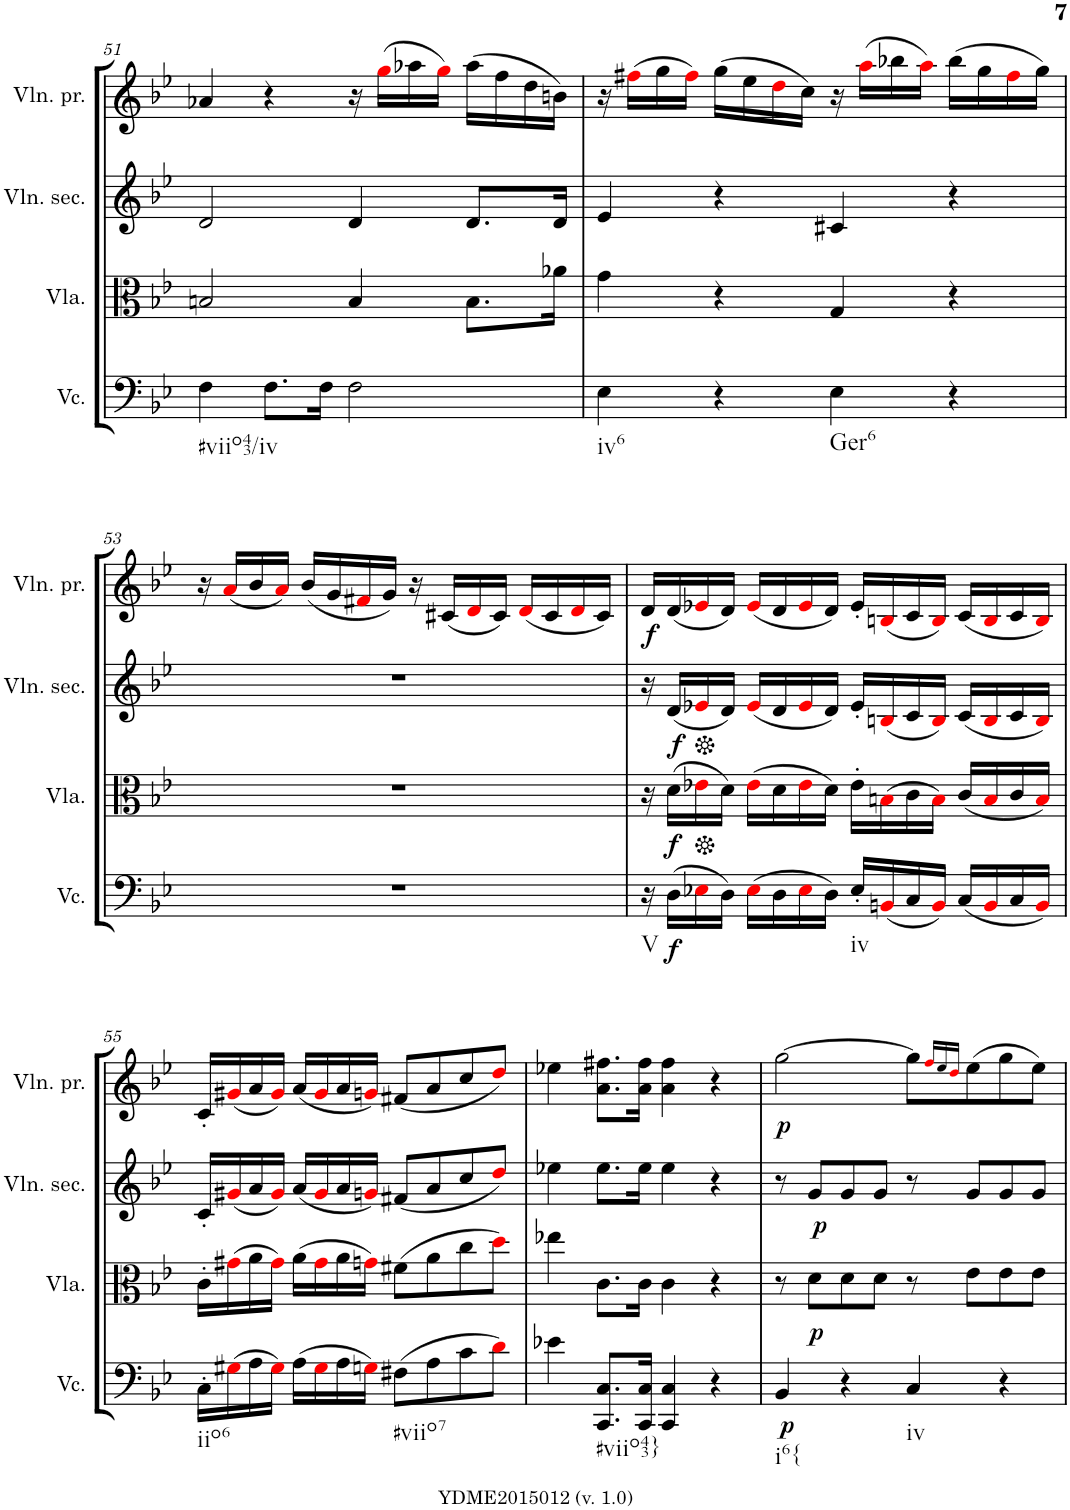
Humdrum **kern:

**kern	**dynam	**kern	**dynam	**kern	**dynam	**kern	**dynam
*part4	*part4	*part3	*part3	*part2	*part2	*part1	*part1
*staff4	*staff4	*staff3	*staff3	*staff2	*staff2	*staff1	*staff1
*I"Violoncelle	*	*I"Viola	*	*I"Violino secondo	*	*I"Violino primo	*
*I'Vc.	*	*I'Vla.	*	*I'Vln. sec.	*	*I'Vln. pr.	*
!!LO:PB:g=z
*clefF4	*	*clefC3	*	*clefG2	*	*clefG2	*
*k[b-e-]	*	*k[b-e-]	*	*k[b-e-]	*	*k[b-e-]	*
*B-:	*	*B-:	*	*B-:	*	*B-:	*
*M2/2	*	*M2/2	*	*M2/2	*	*M2/2	*
*met(c|)	*	*met(c|)	*	*met(c|)	*	*met(c|)	*
=51	=51	=51	=51	=51	=51	=51	=51
!LO:TX:b:t=#viio43/iv	!	!	!	!	!	!	!
4F\	.	2Bn/	.	2d/	.	4a-X/	.
8.F\L	.	.	.	.	.	4r	.
16F\Jk	.	.	.	.	.	.	.
2F\	.	4B/	.	4d/	.	16r	.
.	.	.	.	.	.	(>16ggi\LL	.
.	.	.	.	.	.	16aa-X\	.
.	.	.	.	.	.	16ggi\JJ)	.
.	.	8.B\L	.	8.d/L	.	(>16aa-\LL	.
.	.	.	.	.	.	16ff\	.
.	.	.	.	.	.	16dd\	.
.	.	16a-X\Jk	.	16d/Jk	.	16bn\JJ)	.
=52	=52	=52	=52	=52	=52	=52	=52
!LO:TX:b:t=iv6	!	!	!	!	!	!	!
4E-\	.	4g\	.	4e-/	.	16r	.
.	.	.	.	.	.	(>16ff#Xi\LL	.
.	.	.	.	.	.	16gg\	.
.	.	.	.	.	.	16ff#i\JJ)	.
4r	.	4r	.	4r	.	(>16gg\LL	.
.	.	.	.	.	.	16ee-\	.
.	.	.	.	.	.	16ddi\	.
.	.	.	.	.	.	16cc\JJ)	.
!LO:TX:b:t=Ger6	!	!	!	!	!	!	!
4E-\	.	4G/	.	4c#X/	.	16r	.
.	.	.	.	.	.	(>16aai\LL	.
.	.	.	.	.	.	16bb-X\	.
.	.	.	.	.	.	16aai\JJ)	.
4r	.	4r	.	4r	.	(>16bb-\LL	.
.	.	.	.	.	.	16gg\	.
.	.	.	.	.	.	16ff#i\	.
.	.	.	.	.	.	16gg\JJ)	.
!!LO:LB:g=z
=53	=53	=53	=53	=53	=53	=53	=53
1r	.	1r	.	1r	.	16r	.
.	.	.	.	.	.	(<16ai/LL	.
.	.	.	.	.	.	16b-/	.
.	.	.	.	.	.	16ai/JJ)	.
.	.	.	.	.	.	(<16b-/LL	.
.	.	.	.	.	.	16g/	.
.	.	.	.	.	.	16f#Xi/	.
.	.	.	.	.	.	16g/JJ)	.
.	.	.	.	.	.	16r	.
.	.	.	.	.	.	(<16c#X/LL	.
.	.	.	.	.	.	16di/	.
.	.	.	.	.	.	16c#/JJ)	.
.	.	.	.	.	.	(<16di/LL	.
.	.	.	.	.	.	16c#/	.
.	.	.	.	.	.	16di/	.
.	.	.	.	.	.	16c#/JJ)	.
=54	=54	=54	=54	=54	=54	=54	=54
!LO:TX:b:t=V	!	!	!	!	!	!	!
!	!	!	!	!	!	!	!LO:DY:b
16r	.	16r	.	16r	.	16d/LL	f
!	!LO:DY:b	!	!LO:DY:b	!	!LO:DY:b	!	!
(>16D\LL	f	(>16d\LL	f	(<16d/LL	f	(<16d/	.
16E-Xi\	.	16e-Xi\	.	16e-Xi/	.	16e-Xi/	.
16D\JJ)	.	16d\JJ)	.	16d/JJ)	.	16d/JJ)	.
(>16E-i\LL	.	(>16e-i\LL	.	(<16e-i/LL	.	(<16e-i/LL	.
16D\	.	16d\	.	16d/	.	16d/	.
16E-i\	.	16e-i\	.	16e-i/	.	16e-i/	.
16D\JJ)	.	16d\JJ)	.	16d/JJ)	.	16d/JJ)	.
!LO:TX:b:t=iv	!	!	!	!	!	!	!
16E-'/LL	.	16e-'\LL	.	16e-'/LL	.	16e-'/LL	.
(<16BBni/	.	(>16Bni\	.	(<16Bni/	.	(<16Bni/	.
16C/	.	16c\	.	16c/	.	16c/	.
16BBi/JJ)	.	16Bi\JJ)	.	16Bi/JJ)	.	16Bi/JJ)	.
(<16C/LL	.	(<16c/LL	.	(<16c/LL	.	(<16c/LL	.
16BBi/	.	16Bi/	.	16Bi/	.	16Bi/	.
16C/	.	16c/	.	16c/	.	16c/	.
16BBi/JJ)	.	16Bi/JJ)	.	16Bi/JJ)	.	16Bi/JJ)	.
!!LO:LB:g=z
=55	=55	=55	=55	=55	=55	=55	=55
!LO:TX:b:t=iio6	!	!	!	!	!	!	!
16C'\LL	.	16c'\LL	.	16c'/LL	.	16c'/LL	.
(>16G#Xi\	.	(>16g#Xi\	.	(<16g#Xi/	.	(<16g#Xi/	.
16A\	.	16a\	.	16a/	.	16a/	.
16G#i\JJ)	.	16g#i\JJ)	.	16g#i/JJ)	.	16g#i/JJ)	.
(>16A\LL	.	(>16a\LL	.	(<16a/LL	.	(<16a/LL	.
16G#i\	.	16g#i\	.	16g#i/	.	16g#i/	.
16A\	.	16a\	.	16a/	.	16a/	.
16Gni\JJ)	.	16gni\JJ)	.	16gni/JJ)	.	16gni/JJ)	.
!LO:TX:b:t=#viio7	!	!	!	!	!	!	!
(>8F#X\L	.	(>8f#X\L	.	(<8f#X/L	.	(<8f#X/L	.
8A\	.	8a\	.	8a/	.	8a/	.
8c\	.	8cc\	.	8cc/	.	8cc/	.
8di\J)	.	8ddi\J)	.	8ddi/J)	.	8ddi/J)	.
=56	=56	=56	=56	=56	=56	=56	=56
4e-X\	.	4ee-X\	.	4ee-X\	.	4ee-X\	.
!LO:TX:b:t=#viio43}	!	!	!	!	!	!	!
8.CC/ 8.C/L	.	8.c\L	.	8.ee-\L	.	8.a\ 8.ff#X\L	.
16CC/ 16C/Jk	.	16c\Jk	.	16ee-\Jk	.	16a\ 16ff#\Jk	.
4CC/ 4C/	.	4c\	.	4ee-\	.	4a\ 4ff#\	.
4r	.	4r	.	4r	.	4r	.
=57	=57	=57	=57	=57	=57	=57	=57
!LO:TX:b:t=i6{	!	!	!	!	!	!	!
!	!LO:DY:b	!	!	!	!	!	!LO:DY:b
4BB-/	p	8r	.	8r	.	[2gg\	p
!	!	!	!LO:DY:b	!	!LO:DY:b	!	!
.	.	8d\L	p	8g/L	p	.	.
4r	.	8d\	.	8g/	.	.	.
.	.	8d\J	.	8g/J	.	.	.
!LO:TX:b:t=iv	!	!	!	!	!	!	!
4C/	.	8r	.	8r	.	8gg\L]	.
.	.	.	.	.	.	16qffi/LL	.
.	.	.	.	.	.	16qee-/	.
.	.	.	.	.	.	16qddi/JJ	.
.	.	8e-\L	.	8g/L	.	(>8ee-\	.
4r	.	8e-\	.	8g/	.	8gg\	.
.	.	8e-\J	.	8g/J	.	8ee-\J)	.
=	=	=	=	=	=	=	=
*-	*-	*-	*-	*-	*-	*-	*-
